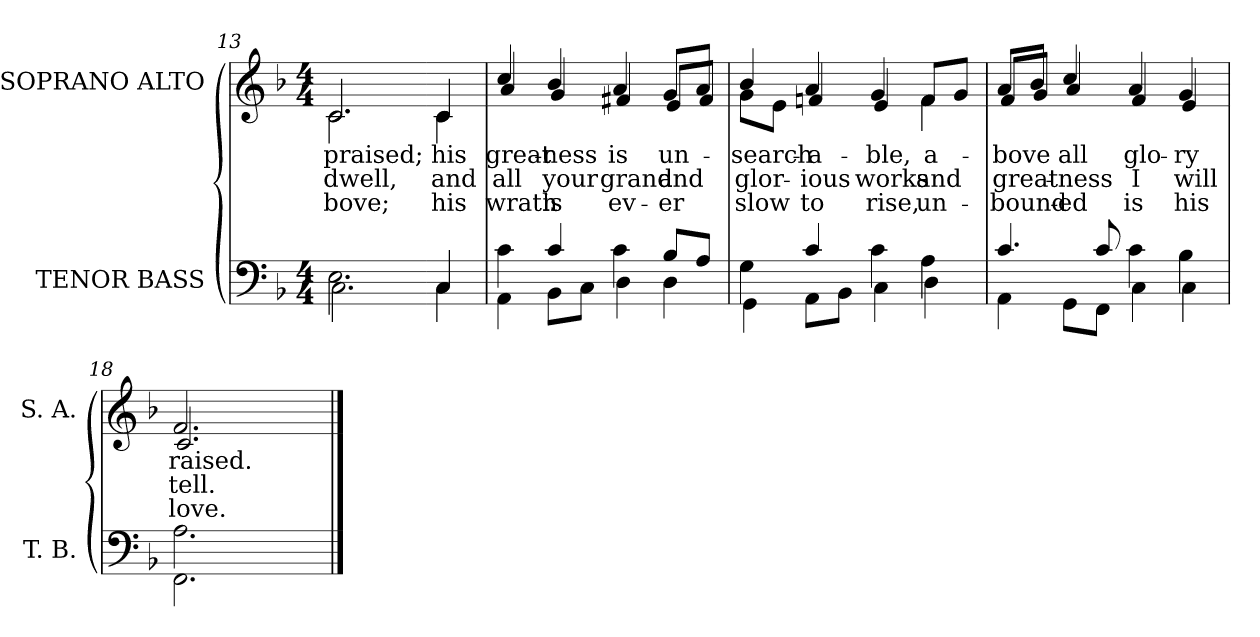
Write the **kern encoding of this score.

**kern	**kern	**text	**text	**text
*part2	*part1	*part1	*part1	*part1
*staff2	*staff1	*staff1	*staff1	*staff1
*I"TENOR BASS	*I"SOPRANO ALTO	*	*	*
*I'T. B.	*I'S. A.	*	*	*
*clefF4	*clefG2	*	*	*
*k[b-]	*k[b-]	*	*	*
*F:	*F:	*	*	*
*M4/4	*M4/4	*	*	*
=13	=13	=13	=13	=13
*^	*	*	*	*
!	!	!	!LO:LY:b:color=#000000	!LO:LY:b:color=#000000	!LO:LY:b:color=#000000
*	*	*^	*	*	*
2.Ei\	2.Ci\	2.ci/	2.ci\	praised;	dwell,	-bove;
!!LO:LB:g=z	!!
=14-	=14-	=14-	=14-	=14-	=14-	=14-
!	!	!	!	!LO:LY:b:color=#000000	!LO:LY:b:color=#000000	!LO:LY:b:color=#000000
4Ci/	4Ci\	4ci/	4ci\	his	and	his
=15	=15	=15	=15	=15	=15	=15
!	!	!	!	!LO:LY:b:color=#000000	!LO:LY:b:color=#000000	!LO:LY:b:color=#000000
4ci\	4AAi\	4cci/	4ai/	great-	all	wrath
!	!	!	!	!LO:LY:b:color=#000000	!LO:LY:b:color=#000000	!LO:LY:b:color=#000000
4ci/	8BB-i\L	4b-i/	4gi/	-ness	your	is
.	8Ci\J	.	.	.	.	.
!	!	!	!	!LO:LY:b:color=#000000	!LO:LY:b:color=#000000	!LO:LY:b:color=#000000
4ci\	4Di\	4ai/	4f#Xi/	is	grand	ev-
!	!	!	!	!LO:LY:b:color=#000000	!LO:LY:b:color=#000000	!LO:LY:b:color=#000000
8B-i/L	4Di\	8gi/L	8ei/L	un-	and	-er
8Ai/J	.	8ai/J	8f#i/J	.	.	.
=16	=16	=16	=16	=16	=16	=16
!	!	!	!	!LO:LY:b:color=#000000	!LO:LY:b:color=#000000	!LO:LY:b:color=#000000
4Gi\	4GGi\	4b-i/	8gi\L	-search-	glor-	slow
.	.	.	8ei\J	.	.	.
!	!	!	!	!LO:LY:b:color=#000000	!LO:LY:b:color=#000000	!LO:LY:b:color=#000000
4ci/	8AAi\L	4ai/	4fni/	-a-	-ious	to
.	8BB-i\J	.	.	.	.	.
!	!	!	!	!LO:LY:b:color=#000000	!LO:LY:b:color=#000000	!LO:LY:b:color=#000000
4ci\	4Ci\	4gi/	4ei/	-ble,	works	rise,
!	!	!	!	!LO:LY:b:color=#000000	!LO:LY:b:color=#000000	!LO:LY:b:color=#000000
4Ai\	4Di\	8fi/L	4fi\	a-	and	un-
.	.	8gi/J	.	.	.	.
=17	=17	=17	=17	=17	=17	=17
!	!	!	!	!LO:LY:b:color=#000000	!LO:LY:b:color=#000000	!LO:LY:b:color=#000000
4.ci/	4AAi\	8ai/L	8fi/L	-bove	great-	-bound-
.	.	8b-i/J	8gi/J	.	.	.
!	!	!	!	!LO:LY:b:color=#000000	!LO:LY:b:color=#000000	!LO:LY:b:color=#000000
.	8GGi\L	4cci/	4ai/	all	-ness	-ed
8ci/	8FFi\J	.	.	.	.	.
!	!	!	!	!LO:LY:b:color=#000000	!LO:LY:b:color=#000000	!LO:LY:b:color=#000000
4ci\	4Ci\	4ai/	4fi/	glo-	I	is
!	!	!	!	!LO:LY:b:color=#000000	!LO:LY:b:color=#000000	!LO:LY:b:color=#000000
4B-i\	4Ci\	4gi/	4ei/	-ry	will	his
=18	=18	=18	=18	=18	=18	=18
!	!	!	!	!LO:LY:b:color=#000000	!LO:LY:b:color=#000000	!LO:LY:b:color=#000000
2.Ai\	2.FFi\	2.fi/	2.ci/	raised.	tell.	love.
4ryy	4ryy	4ryy	4ryy	.	.	.
*v	*v	*	*	*	*	*
*	*v	*v	*	*	*
==	==	==	==	==
*-	*-	*-	*-	*-
